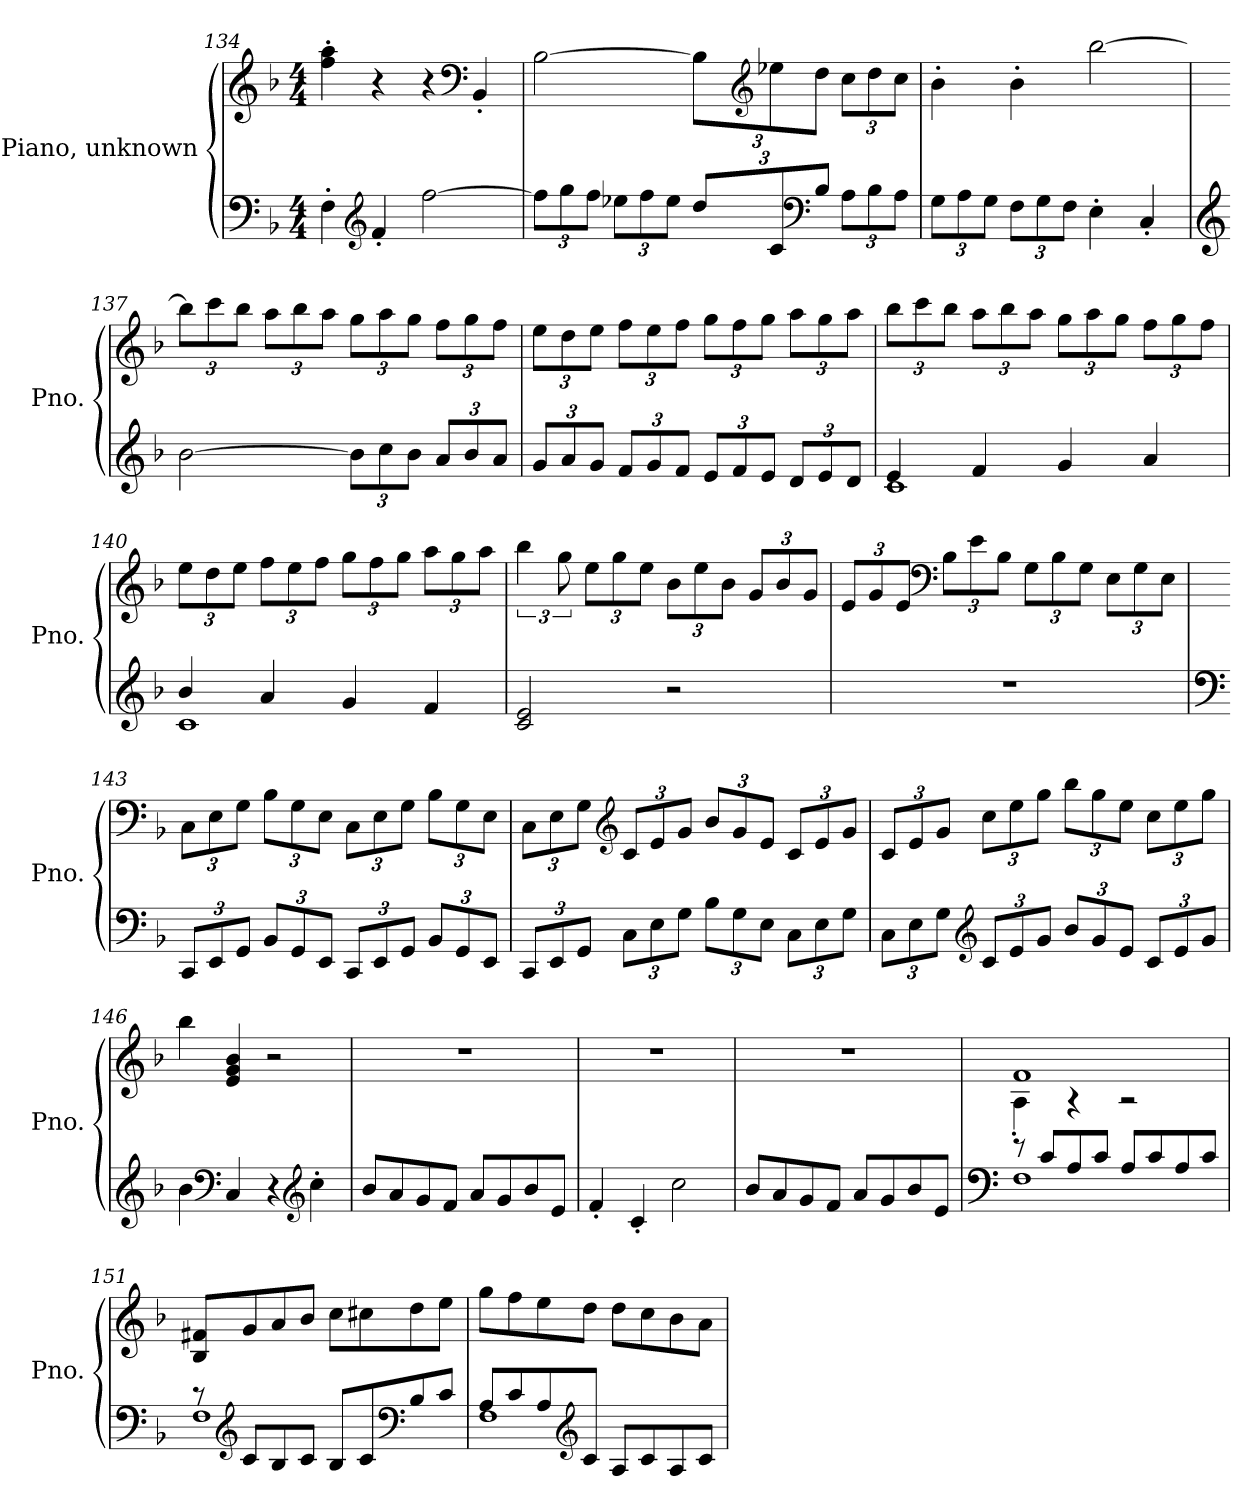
**kern	**kern
*part1	*part1
*staff2	*staff1
*I"Piano, unknown	*
*I'Pno.	*
*clefF4	*clefG2
*k[b-]	*k[b-]
*M4/4	*M4/4
=134	=134
4F'\	4ff\' 4aa\'
*clefG2	*
4f'/	4r
[2ff\	4r
*	*clefF4
.	4BB-'/
=135	=135
*Xbrackettup	*
12ff\L]	[2B-\
12gg\	.
12ff\J	.
12ee-X\L	.
12ff\	.
12ee-\J	.
*	*Xbrackettup
12dd/L	12B-\L]
*	*clefG2
12c/	12ee-X\
*clefF4	*
12B-/J	12dd\J
12A\L	12cc\L
12B-\	12dd\
12A\J	12cc\J
!!LO:LB:g=z
=136	=136
12G\L	4b-'\
12A\	.
12G\J	.
12F\L	4b-'\
12G\	.
12F\J	.
4E'\	[2bb-\
4C'/	.
=137	=137
*clefG2	*
[2b-\	12bb-\L]
.	12ccc\
.	12bb-\J
.	12aa\L
.	12bb-\
.	12aa\J
12b-\L]	12gg\L
12cc\	12aa\
12b-\J	12gg\J
12a/L	12ff\L
12b-/	12gg\
12a/J	12ff\J
=138	=138
12g/L	12ee\L
12a/	12dd\
12g/J	12ee\J
12f/L	12ff\L
12g/	12ee\
12f/J	12ff\J
12e/L	12gg\L
12f/	12ff\
12e/J	12gg\J
12d/L	12aa\L
12e/	12gg\
12d/J	12aa\J
!!LO:PB:g=z
=139	=139
*^	*
4e/	1c	12bb-\L
.	.	12ccc\
.	.	12bb-\J
4f/	.	12aa\L
.	.	12bb-\
.	.	12aa\J
4g/	.	12gg\L
.	.	12aa\
.	.	12gg\J
4a/	.	12ff\L
.	.	12gg\
.	.	12ff\J
=140	=140	=140
4b-/	1c	12ee\L
.	.	12dd\
.	.	12ee\J
4a/	.	12ff\L
.	.	12ee\
.	.	12ff\J
4g/	.	12gg\L
.	.	12ff\
.	.	12gg\J
4f/	.	12aa\L
.	.	12gg\
.	.	12aa\J
*v	*v	*
=141	=141
*	*brackettup
2c/ 2e/	6bb-\
.	12gg\
*	*Xbrackettup
.	12ee\L
.	12gg\
.	12ee\J
2r	12b-\L
.	12ee\
.	12b-\J
.	12g/L
.	12b-/
.	12g/J
!!LO:LB:g=z
=142	=142
1r	12e/L
.	12g/
.	12e/J
*	*clefF4
.	12B-\L
.	12e\
.	12B-\J
.	12G\L
.	12B-\
.	12G\J
.	12E\L
.	12G\
.	12E\J
=143	=143
*clefF4	*
12CC/L	12C\L
12EE/	12E\
12GG/J	12G\J
12BB-/L	12B-\L
12GG/	12G\
12EE/J	12E\J
12CC/L	12C\L
12EE/	12E\
12GG/J	12G\J
12BB-/L	12B-\L
12GG/	12G\
12EE/J	12E\J
=144	=144
12CC/L	12C\L
12EE/	12E\
12GG/J	12G\J
*	*clefG2
12C\L	12c/L
12E\	12e/
12G\J	12g/J
12B-\L	12b-/L
12G\	12g/
12E\J	12e/J
12C\L	12c/L
12E\	12e/
12G\J	12g/J
!!LO:LB:g=z
=145	=145
12C\L	12c/L
12E\	12e/
12G\J	12g/J
*clefG2	*
12c/L	12cc\L
12e/	12ee\
12g/J	12gg\J
12b-/L	12bb-\L
12g/	12gg\
12e/J	12ee\J
12c/L	12cc\L
12e/	12ee\
12g/J	12gg\J
=146	=146
4b-\	4bb-\
*clefF4	*
4C/	4e/ 4g/ 4b-/
4r	2r
*clefG2	*
4cc'\	.
=147	=147
8b-/L	1r
8a/	.
8g/	.
8f/J	.
8a/L	.
8g/	.
8b-/	.
8e/J	.
=148	=148
4f'/	1r
4c'/	.
2cc\	.
=149	=149
8b-/L	1r
8a/	.
8g/	.
8f/J	.
8a/L	.
8g/	.
8b-/	.
8e/J	.
!!LO:LB:g=z
=150	=150
*clefF4	*
*^	*^
8r	1F	1f	4A'\
8c/L	.	.	.
8A/	.	.	4r
8c/J	.	.	.
8A/L	.	.	2r
8c/	.	.	.
8A/	.	.	.
8c/J	.	.	.
*	*	*v	*v
=151	=151	=151
8r	1F	8B-/ 8f#X/L
*clefG2	*	*
8c/L	.	8g/
8B-/	.	8a/
8c/J	.	8b-/J
8B-/L	.	8cc\L
8c/	.	8cc#X\
*clefF4	*	*
8B-/	.	8dd\
8c/J	.	8ee\J
=152	=152	=152
8A/L	1F	8gg\L
8c/	.	8ff\
8A/	.	8ee\
*clefG2	*	*
8c/J	.	8dd\J
8A/L	.	8dd\L
8c/	.	8cc\
8A/	.	8b-\
8c/J	.	8a\J
*v	*v	*
=	=
*-	*-
